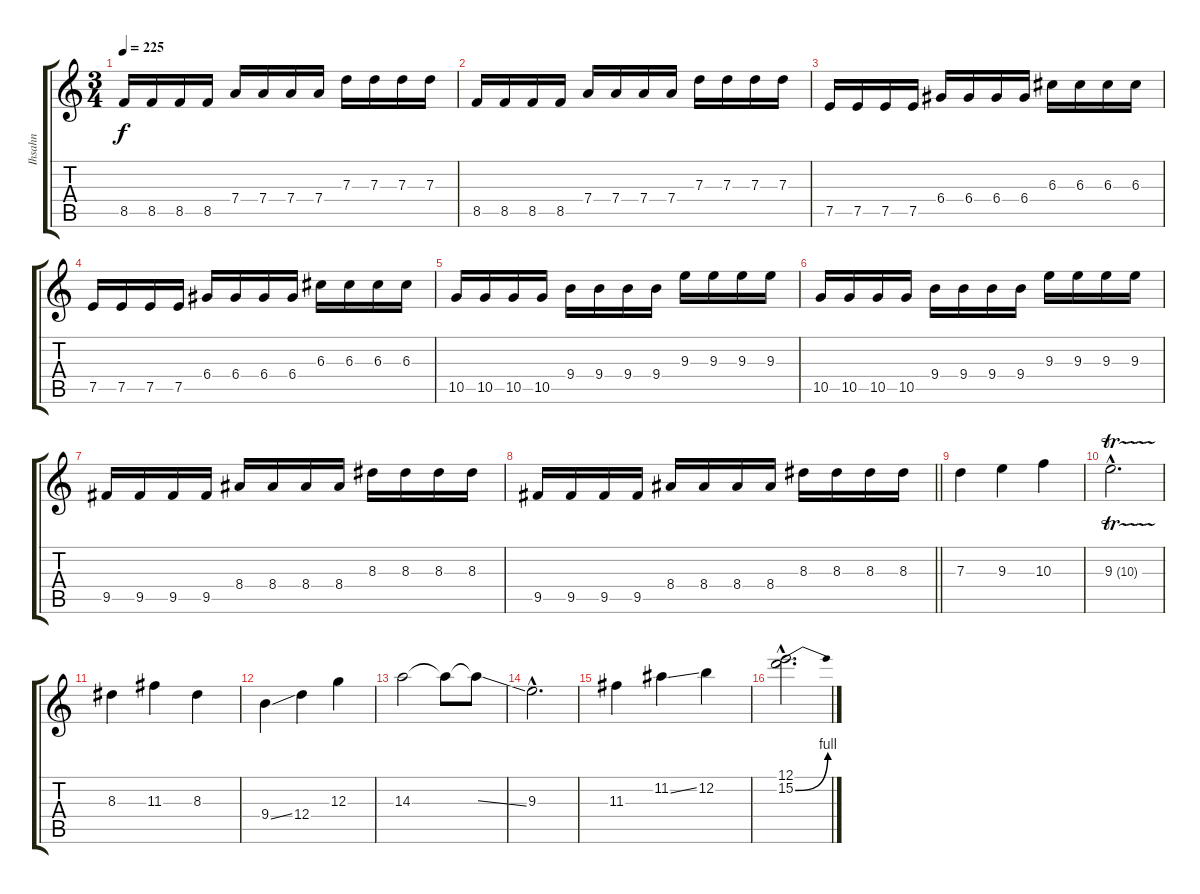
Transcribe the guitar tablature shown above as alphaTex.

\track ("Ihsahn" "Ihsahn") {instrument distortionguitar}
\staff {score tabs}
\tuning (E4 B3 G3 D3 A2 E2) {hide}
\ts (3 4)
\tempo 225
\clef g2
\ks c
8.5.16{dy f} 8.5.16 8.5.16 8.5.16 7.4.16 7.4.16 7.4.16 7.4.16 7.3.16 7.3.16 7.3.16 7.3.16 |
8.5.16 8.5.16 8.5.16 8.5.16 7.4.16 7.4.16 7.4.16 7.4.16 7.3.16 7.3.16 7.3.16 7.3.16 |
7.5.16 7.5.16 7.5.16 7.5.16 6.4.16 6.4.16 6.4.16 6.4.16 6.3.16 6.3.16 6.3.16 6.3.16 |
7.5.16 7.5.16 7.5.16 7.5.16 6.4.16 6.4.16 6.4.16 6.4.16 6.3.16 6.3.16 6.3.16 6.3.16 |
10.5.16 10.5.16 10.5.16 10.5.16 9.4.16 9.4.16 9.4.16 9.4.16 9.3.16 9.3.16 9.3.16 9.3.16 |
10.5.16 10.5.16 10.5.16 10.5.16 9.4.16 9.4.16 9.4.16 9.4.16 9.3.16 9.3.16 9.3.16 9.3.16 |
9.5.16 9.5.16 9.5.16 9.5.16 8.4.16 8.4.16 8.4.16 8.4.16 8.3.16 8.3.16 8.3.16 8.3.16 |
\barLineRight lightlight
9.5.16 9.5.16 9.5.16 9.5.16 8.4.16 8.4.16 8.4.16 8.4.16 8.3.16 8.3.16 8.3.16 8.3.16 |
7.3.4 9.3.4 10.3.4 |
9.3{tr (10 16) hac}.2{d} |
8.3.4 11.3.4 8.3.4 |
9.4{ss}.4 12.4.4 12.3.4 |
14.3.2 14.3{t}.8 14.3{ss t}.8 |
9.3{hac}.2{d} |
11.3.4 11.2{ss}.4 12.2.4 |
(12.1{hac} 15.2{be (bend 0 0 60 4) hac}).2{d}
